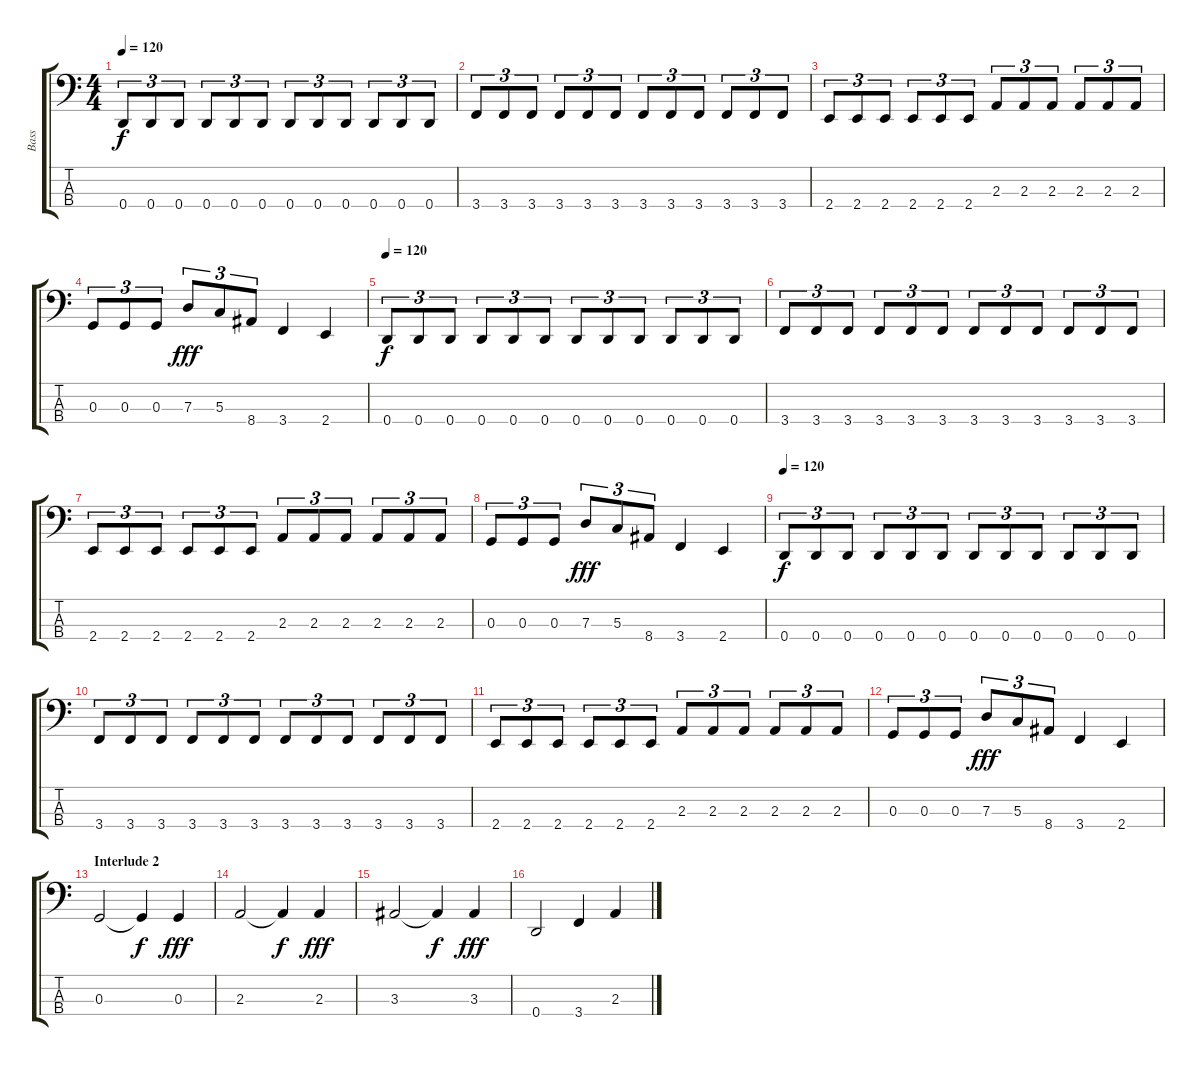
\track ("Bass" "Bass") {instrument slapbass2}
\staff {score tabs}
\tuning (F2 C2 G1 D1) {hide}
\ts (4 4)
\tempo 120
\clef f4
\ks c
0.4.8{tu (3 2) dy f} 0.4.8{tu (3 2)} 0.4.8{tu (3 2)} 0.4.8{tu (3 2)} 0.4.8{tu (3 2)} 0.4.8{tu (3 2)} 0.4.8{tu (3 2)} 0.4.8{tu (3 2)} 0.4.8{tu (3 2)} 0.4.8{tu (3 2)} 0.4.8{tu (3 2)} 0.4.8{tu (3 2)} |
3.4.8{tu (3 2)} 3.4.8{tu (3 2)} 3.4.8{tu (3 2)} 3.4.8{tu (3 2)} 3.4.8{tu (3 2)} 3.4.8{tu (3 2)} 3.4.8{tu (3 2)} 3.4.8{tu (3 2)} 3.4.8{tu (3 2)} 3.4.8{tu (3 2)} 3.4.8{tu (3 2)} 3.4.8{tu (3 2)} |
2.4.8{tu (3 2)} 2.4.8{tu (3 2)} 2.4.8{tu (3 2)} 2.4.8{tu (3 2)} 2.4.8{tu (3 2)} 2.4.8{tu (3 2)} 2.3.8{tu (3 2)} 2.3.8{tu (3 2)} 2.3.8{tu (3 2)} 2.3.8{tu (3 2)} 2.3.8{tu (3 2)} 2.3.8{tu (3 2)} |
0.3.8{tu (3 2)} 0.3.8{tu (3 2)} 0.3.8{tu (3 2)} 7.3.8{tu (3 2) dy fff} 5.3.8{tu (3 2)} 8.4.8{tu (3 2)} 3.4.4 2.4.4 |
\tempo 120
0.4.8{tu (3 2) dy f} 0.4.8{tu (3 2)} 0.4.8{tu (3 2)} 0.4.8{tu (3 2)} 0.4.8{tu (3 2)} 0.4.8{tu (3 2)} 0.4.8{tu (3 2)} 0.4.8{tu (3 2)} 0.4.8{tu (3 2)} 0.4.8{tu (3 2)} 0.4.8{tu (3 2)} 0.4.8{tu (3 2)} |
3.4.8{tu (3 2)} 3.4.8{tu (3 2)} 3.4.8{tu (3 2)} 3.4.8{tu (3 2)} 3.4.8{tu (3 2)} 3.4.8{tu (3 2)} 3.4.8{tu (3 2)} 3.4.8{tu (3 2)} 3.4.8{tu (3 2)} 3.4.8{tu (3 2)} 3.4.8{tu (3 2)} 3.4.8{tu (3 2)} |
2.4.8{tu (3 2)} 2.4.8{tu (3 2)} 2.4.8{tu (3 2)} 2.4.8{tu (3 2)} 2.4.8{tu (3 2)} 2.4.8{tu (3 2)} 2.3.8{tu (3 2)} 2.3.8{tu (3 2)} 2.3.8{tu (3 2)} 2.3.8{tu (3 2)} 2.3.8{tu (3 2)} 2.3.8{tu (3 2)} |
0.3.8{tu (3 2)} 0.3.8{tu (3 2)} 0.3.8{tu (3 2)} 7.3.8{tu (3 2) dy fff} 5.3.8{tu (3 2)} 8.4.8{tu (3 2)} 3.4.4 2.4.4 |
\tempo 120
0.4.8{tu (3 2) dy f} 0.4.8{tu (3 2)} 0.4.8{tu (3 2)} 0.4.8{tu (3 2)} 0.4.8{tu (3 2)} 0.4.8{tu (3 2)} 0.4.8{tu (3 2)} 0.4.8{tu (3 2)} 0.4.8{tu (3 2)} 0.4.8{tu (3 2)} 0.4.8{tu (3 2)} 0.4.8{tu (3 2)} |
3.4.8{tu (3 2)} 3.4.8{tu (3 2)} 3.4.8{tu (3 2)} 3.4.8{tu (3 2)} 3.4.8{tu (3 2)} 3.4.8{tu (3 2)} 3.4.8{tu (3 2)} 3.4.8{tu (3 2)} 3.4.8{tu (3 2)} 3.4.8{tu (3 2)} 3.4.8{tu (3 2)} 3.4.8{tu (3 2)} |
2.4.8{tu (3 2)} 2.4.8{tu (3 2)} 2.4.8{tu (3 2)} 2.4.8{tu (3 2)} 2.4.8{tu (3 2)} 2.4.8{tu (3 2)} 2.3.8{tu (3 2)} 2.3.8{tu (3 2)} 2.3.8{tu (3 2)} 2.3.8{tu (3 2)} 2.3.8{tu (3 2)} 2.3.8{tu (3 2)} |
0.3.8{tu (3 2)} 0.3.8{tu (3 2)} 0.3.8{tu (3 2)} 7.3.8{tu (3 2) dy fff} 5.3.8{tu (3 2)} 8.4.8{tu (3 2)} 3.4.4 2.4.4 |
\section ("" "Interlude 2")
0.3.2 0.3{t}.4{dy f} 0.3.4{dy fff} |
2.3.2 2.3{t}.4{dy f} 2.3.4{dy fff} |
3.3.2 3.3{t}.4{dy f} 3.3.4{dy fff} |
0.4.2 3.4.4 2.3.4
